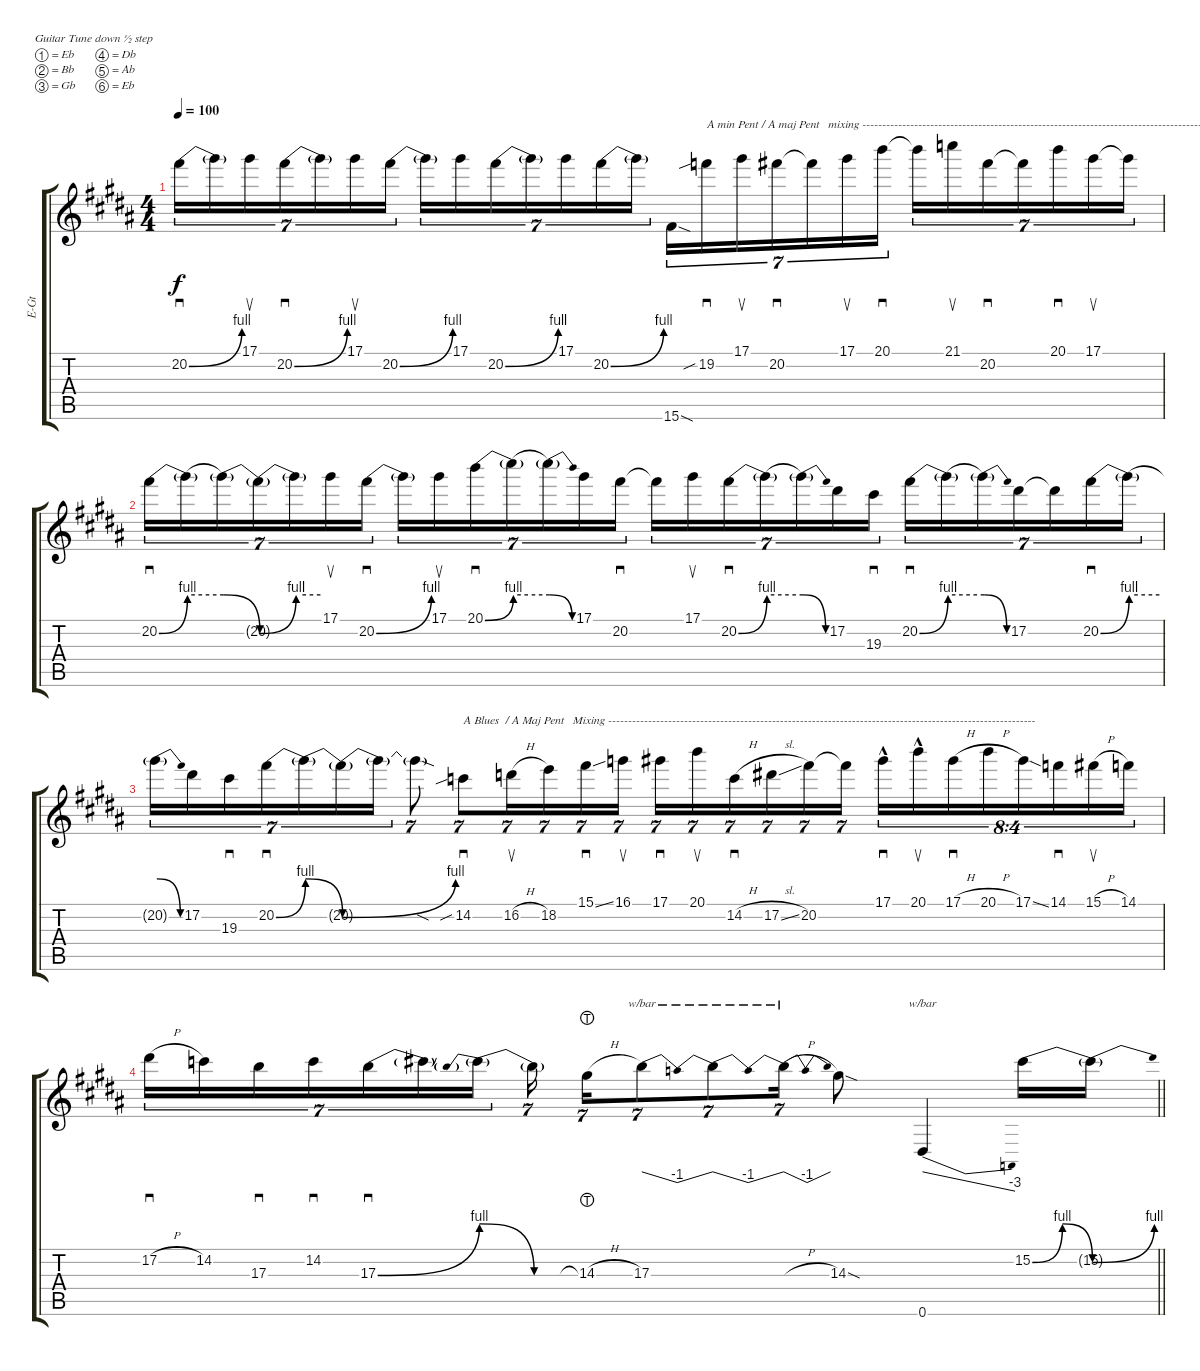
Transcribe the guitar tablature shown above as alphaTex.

\bracketExtendMode groupsimilarinstruments
\otherSystemsTrackNameOrientation horizontal
\track ("Eddie" "E-Gt") {instrument overdrivenguitar}
\staff {score tabs}
\tuning (Eb4 Bb3 Gb3 Db3 Ab2 Eb2)
\ts (4 4)
\tempo 100
\clef g2
\ks b
20.2{be (bend 0 0 60 4) acc forcenatural}.16{sd tu (7 4) dy f beam Down beam merge} 20.2{t}.16{tu (7 4) beam Down beam merge} 17.1{acc forcenatural}.16{su tu (7 4) beam Down beam merge} 20.2{be (bend 0 0 60 4) acc forcenatural}.16{sd tu (7 4) beam Down beam merge} 20.2{t}.16{tu (7 4) beam Down beam merge} 17.1{acc forcenatural}.16{su tu (7 4) beam Down beam merge} 20.2{be (bend 0 0 60 4) acc forcenatural}.16{tu (7 4) beam Down beam split} 20.2{t}.16{tu (7 4) beam Down beam merge} 17.1{acc forcenatural}.16{tu (7 4) beam Down beam merge} 20.2{be (bend 0 0 60 4) acc forcenatural}.16{tu (7 4) beam Down beam merge} 20.2{t}.16{tu (7 4) beam Down beam merge} 17.1{acc forcenatural}.16{tu (7 4) beam Down beam merge} 20.2{be (bend 0 0 60 4) acc forcenatural}.16{tu (7 4) beam Down} 20.2{t}.16{tu (7 4) beam Down} 15.6{sod acc forcenatural}.16{tu (7 4) beam Down} 19.2{sib acc b}.16{sd tu (7 4) txt "A min Pent / A maj Pent   mixing ---------------------------------------------------------------------------------------------------------------------------------------------" beam Down} 17.1{acc forcenatural}.16{su tu (7 4) beam Down beam merge} 20.2{acc forcenatural}.16{sd tu (7 4) beam Down beam merge} 20.2{t acc forcenatural}.16{tu (7 4) beam Down beam merge} 17.1{acc forcenatural}.16{su tu (7 4) beam Down beam merge} 20.1{acc forcenatural}.16{sd tu (7 4) beam Down} 20.1{t acc forcenatural}.16{tu (7 4) beam Down} 21.1{acc b}.16{su tu (7 4) beam Down} 20.2{acc forcenatural}.16{sd tu (7 4) beam Down} 20.2{t acc forcenatural}.16{tu (7 4) beam Down beam merge} 20.1{acc forcenatural}.16{sd tu (7 4) beam Down beam merge} 17.1{acc forcenatural}.16{su tu (7 4) beam Down beam merge} 17.1{t acc forcenatural}.16{tu (7 4) beam Down beam merge} |
20.2{be (bend 0 0 59.4 4) acc forcenatural}.16{sd tu (7 4) beam Down} 20.2{be (hold 0 4 60 4) t}.16{tu (7 4) beam Down} 20.2{be (release 0 4 10.2 0) t}.16{tu (7 4) beam Down} 20.2{be (bend 0 0 59.4 4) t acc forcenatural}.16{tu (7 4) beam Down} 20.2{be (hold 0 4 60 4) t}.16{tu (7 4) beam Down} 17.1{acc forcenatural}.16{su tu (7 4) beam Down} 20.2{be (bend 0 0 15 4) acc forcenatural}.16{sd tu (7 4) beam Down} 20.2{t}.16{tu (7 4) beam Down} 17.1{acc forcenatural}.16{su tu (7 4) beam Down} 20.1{be (bend 0 0 43.199999999999996 4) acc forcenatural}.16{sd tu (7 4) beam Down} 20.1{be (hold 0 4 60 4) t}.16{tu (7 4) beam Down} 20.1{be (release 0.6 4 10.799999999999999 0) t}.16{tu (7 4) beam Down} 17.1{acc forcenatural}.16{tu (7 4) beam Down} 20.2{acc forcenatural}.16{sd tu (7 4) beam Down} 20.2{t acc forcenatural}.16{tu (7 4) beam Down} 17.1{acc forcenatural}.16{su tu (7 4) beam Down} 20.2{be (bend 0 0 59.4 4) acc forcenatural}.16{sd tu (7 4) beam Down} 20.2{be (hold 0 4 60 4) t}.16{tu (7 4) beam Down} 20.2{be (release 0 4 16.2 0) t}.16{tu (7 4) beam Down} 17.2{acc forcenatural}.16{tu (7 4) beam Down} 19.3{acc forcenatural}.16{sd tu (7 4) beam Down beam split} 20.2{be (bend 0 0 59.4 4) acc forcenatural}.16{sd tu (7 4) beam Down} 20.2{be (hold 0 4 60 4) t}.16{tu (7 4) beam Down} 20.2{be (release 0 4 16.2 0) t}.16{tu (7 4) beam Down} 17.2{acc forcenatural}.16{tu (7 4) beam Down} 17.2{t acc forcenatural}.16{tu (7 4) beam Down} 20.2{be (bend 0 0 24.599999999999998 4) acc forcenatural}.16{sd tu (7 4) beam Down} 20.2{be (hold 0 4 60 4) t}.16{tu (7 4) beam Down} |
20.2{be (release 0 4 14.399999999999999 0) t}.16{tu (7 4) beam Down} 17.2{acc forcenatural}.16{tu (7 4) beam Down} 19.3{acc forcenatural}.16{sd tu (7 4) beam Down} 20.2{be (bend 0 0 58.199999999999996 4) acc forcenatural}.16{sd tu (7 4) beam Down} 20.2{be (release 0 4 29.4 0) t}.16{tu (7 4) beam Down} 20.2{be (bend 0 0 31.2 4) t acc forcenatural}.16{tu (7 4) beam Down} 20.2{t}.16{tu (7 4) beam Down beam split} 20.2{sod t}.8{tu (7 4) beam Down} 14.2{sib acc b}.8{sd tu (7 4) txt "A Blues  / A Maj Pent   Mixing -----------------------------------------------------------------------------------------------------------" beam Down} 16.2{h acc b}.16{su tu (7 4) beam Down} 18.2{acc forcenatural}.16{tu (7 4) beam Down} 15.1{ss acc forcenatural}.16{sd tu (7 4) beam Down} 16.1{acc b}.16{su tu (7 4) beam Down} 17.1{acc forcenatural}.16{sd tu (7 4) beam Down} 20.1{acc forcenatural}.16{su tu (7 4) beam Down} 14.2{h acc b}.16{sd tu (7 4) beam Down} 17.2{sl acc forcenatural}.16{tu (7 4) beam Down} 20.2{acc forcenatural}.16{tu (7 4) beam Down} 20.2{t acc forcenatural}.16{tu (7 4) beam Down beam split} 17.1{hac acc forcenatural}.16{sd tu (8 4) beam Down} 20.1{hac acc forcenatural}.16{su tu (8 4) beam Down} 17.1{h acc forcenatural}.16{sd tu (8 4) beam Down} 20.1{h acc forcenatural}.16{tu (8 4) beam Down} 17.1{ss acc forcenatural}.16{tu (8 4) beam Down} 14.1{acc b}.16{sd tu (8 4) beam Down} 15.1{h acc forcenatural}.16{su tu (8 4) beam Down} 14.1{acc b}.16{tu (8 4) beam Down} |
\barLineRight lightlight
17.2{h acc forcenatural}.16{sd tu (7 4) beam Down} 14.2{acc b}.16{tu (7 4) beam Down} 17.3{acc forcenatural}.16{sd tu (7 4) beam Down} 14.2{acc b}.16{sd tu (7 4) beam Down} 17.3{be (bend 0 0 59.4 4) acc forcenatural}.16{sd tu (7 4) beam Down} 17.3{t}.16{tu (7 4) beam Down} 17.3{be (prebendrelease 0 4 41.4 0) t}.16{tu (7 4) beam Down} 17.3{be (hold 0 0 60 0) t acc forcenatural}.16{tu (7 4) beam Down} 14.3{h lht acc forcenatural}.16{tu (7 4) beam Down} 17.3{acc forcenatural}.8{tu (7 4) tbe (dip default 0 0 15 -4 30 0) beam Down} 17.3{t acc forcenatural}.8{tu (7 4) tbe (dip default 0 0 15 -4 30 0) beam Down} 17.3{h t acc forcenatural}.16{tu (7 4) tbe (dip default 0 0 10.2 -4 20.4 0) beam Down} 14.3{sod acc forcenatural}.8{beam Down} 0.6{acc forcenatural}.4{tbe (dive default 0 0 60 -12) beam Up} 15.2{be (bendrelease 0 0 30 4 30 4 60 0) acc forcenatural}.16{beam Down} 15.2{be (bend 0 0 60 4) t acc forcenatural}.16{beam Down}
